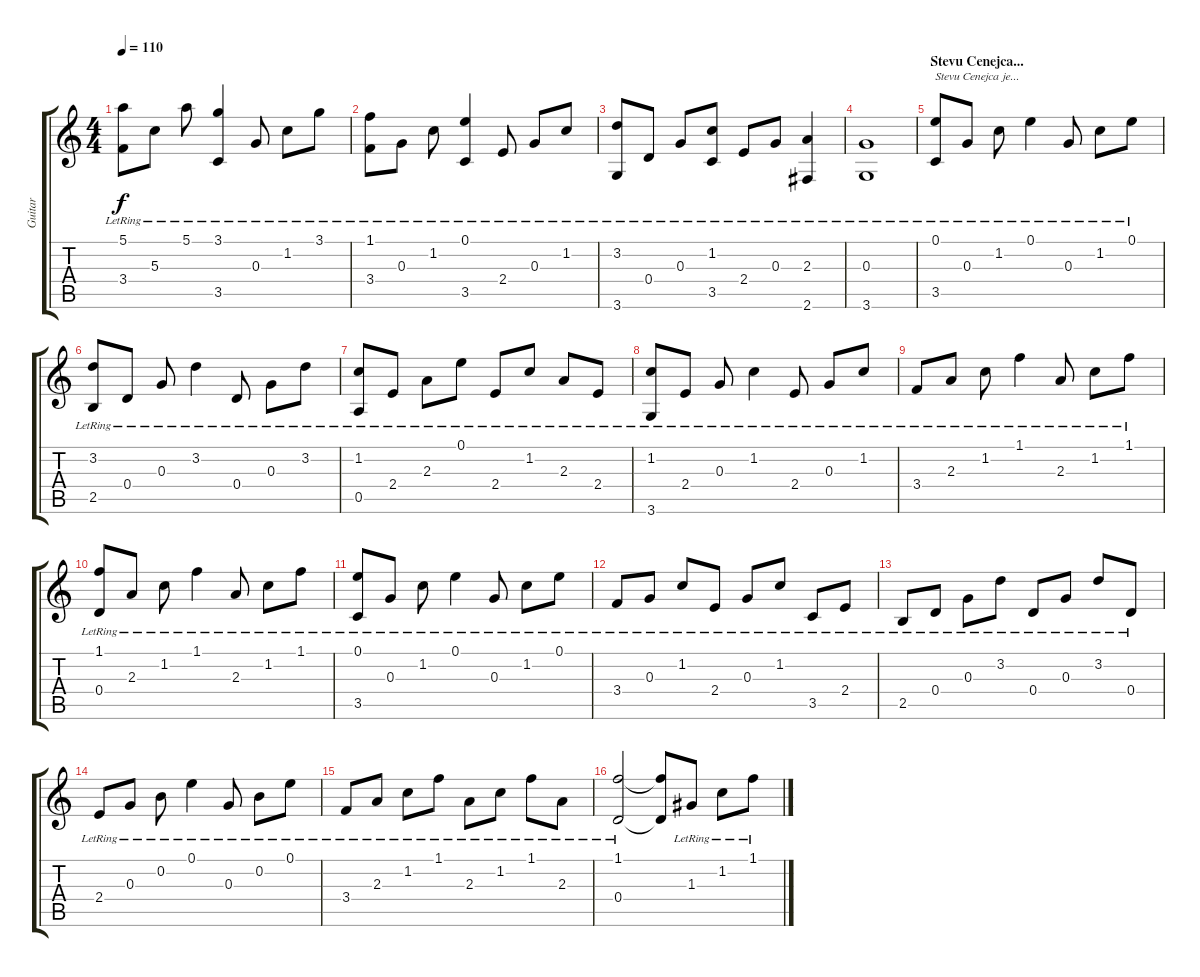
\track ("Guitar" "Guitar") {instrument acousticguitarsteel}
\staff {score tabs}
\tuning (E4 B3 G3 D3 A2 E2) {hide}
\ts (4 4)
\tempo 110
\clef g2
\ks c
(5.1{lr} 3.4{lr}).8{dy f instrument acousticguitarsteel} 5.3{lr}.8 5.1{lr}.8 (3.1{lr} 3.5{lr}).4 0.3{lr}.8 1.2{lr}.8 3.1{lr}.8 |
(1.1{lr} 3.4{lr}).8 0.3{lr}.8 1.2{lr}.8 (0.1{lr} 3.5{lr}).4 2.4{lr}.8 0.3{lr}.8 1.2{lr}.8 |
(3.2{lr} 3.6{lr}).8 0.4{lr}.8 0.3{lr}.8 (1.2{lr} 3.5{lr}).8 2.4{lr}.8 0.3{lr}.8 (2.3{lr} 2.6{lr}).4 |
(0.3{lr} 3.6{lr}).1 |
\section ("" "Stevu Cenejca...")
(0.1{lr} 3.5{lr}).8{txt "Stevu Cenejca je..."} 0.3{lr}.8 1.2{lr}.8 0.1{lr}.4 0.3{lr}.8 1.2{lr}.8 0.1{lr}.8 |
(3.2{lr} 2.5{lr}).8 0.4{lr}.8 0.3{lr}.8 3.2{lr}.4 0.4{lr}.8 0.3{lr}.8 3.2{lr}.8 |
(1.2{lr} 0.5{lr}).8 2.4{lr}.8 2.3{lr}.8 0.1{lr}.8 2.4{lr}.8 1.2{lr}.8 2.3{lr}.8 2.4{lr}.8 |
(1.2{lr} 3.6{lr}).8 2.4{lr}.8 0.3{lr}.8 1.2{lr}.4 2.4{lr}.8 0.3{lr}.8 1.2{lr}.8 |
3.4{lr}.8 2.3{lr}.8 1.2{lr}.8 1.1{lr}.4 2.3{lr}.8 1.2{lr}.8 1.1{lr}.8 |
(1.1{lr} 0.4{lr}).8 2.3{lr}.8 1.2{lr}.8 1.1{lr}.4 2.3{lr}.8 1.2{lr}.8 1.1{lr}.8 |
(0.1{lr} 3.5{lr}).8 0.3{lr}.8 1.2{lr}.8 0.1{lr}.4 0.3{lr}.8 1.2{lr}.8 0.1{lr}.8 |
3.4{lr}.8 0.3{lr}.8 1.2{lr}.8 2.4{lr}.8 0.3{lr}.8 1.2{lr}.8 3.5{lr}.8 2.4{lr}.8 |
2.5{lr}.8 0.4{lr}.8 0.3{lr}.8 3.2{lr}.8 0.4{lr}.8 0.3{lr}.8 3.2{lr}.8 0.4{lr}.8 |
2.4{lr}.8 0.3{lr}.8 0.2{lr}.8 0.1{lr}.4 0.3{lr}.8 0.2{lr}.8 0.1{lr}.8 |
3.4{lr}.8 2.3{lr}.8 1.2{lr}.8 1.1{lr}.8 2.3{lr}.8 1.2{lr}.8 1.1{lr}.8 2.3{lr}.8 |
(1.1{lr} 0.4{lr}).2 (1.1{t} 0.4{t}).8 1.3{lr}.8 1.2{lr}.8 1.1{lr}.8
